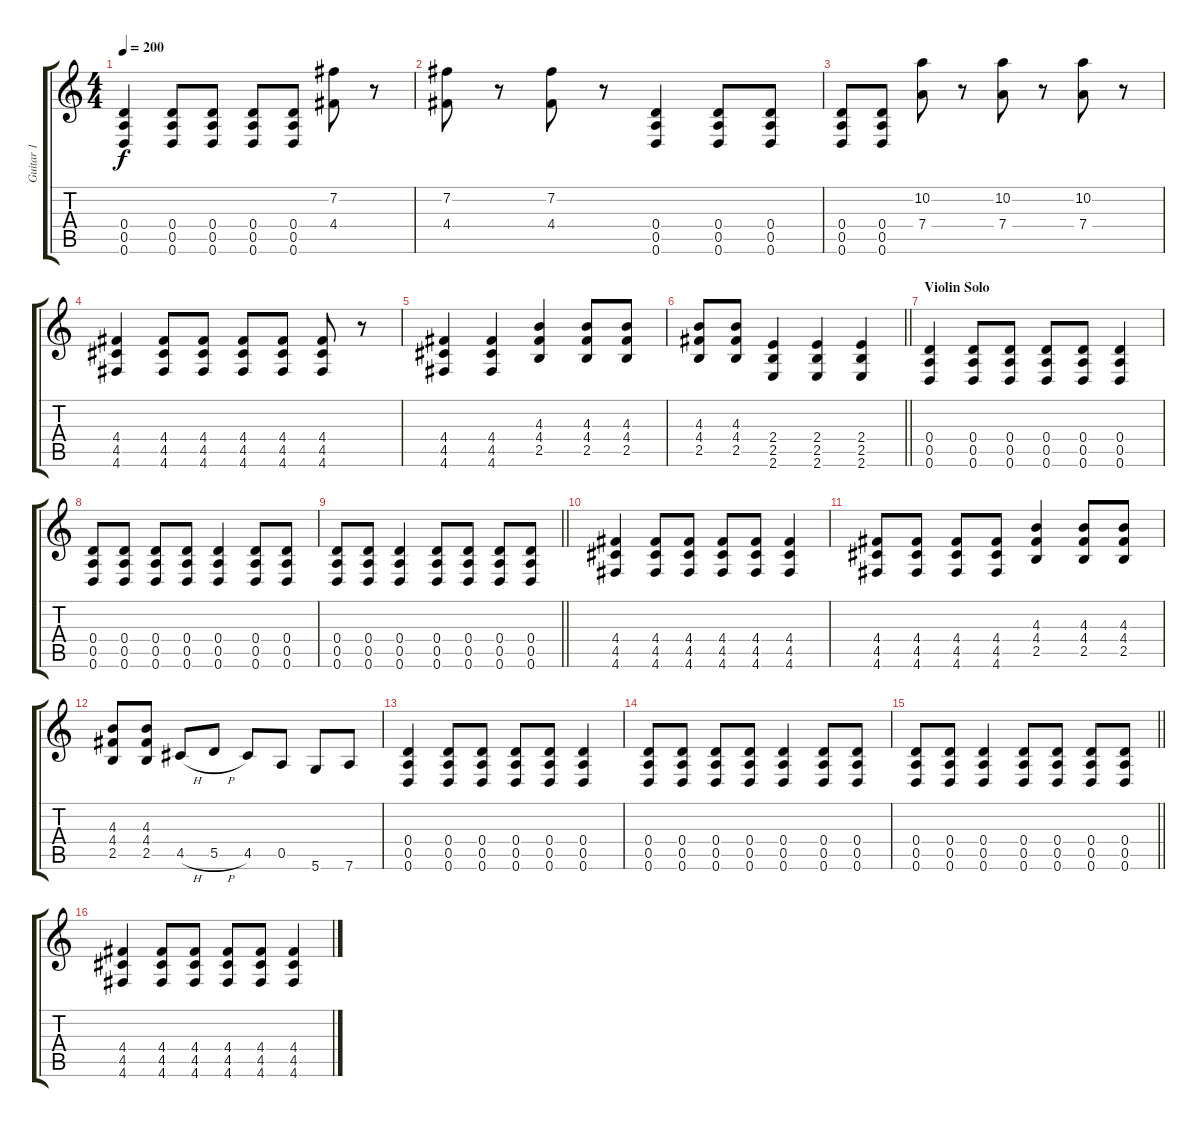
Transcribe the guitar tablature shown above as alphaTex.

\track ("Guitar 1" "Guitar 1") {instrument distortionguitar}
\staff {score tabs}
\tuning (E4 B3 G3 D3 A2 D2) {hide}
\ts (4 4)
\tempo 200
\clef g2
\ks c
(0.4 0.5 0.6).4{dy f} (0.4 0.5 0.6).8 (0.4 0.5 0.6).8 (0.4 0.5 0.6).8 (0.4 0.5 0.6).8 (7.2 4.4).8 r.8 |
(7.2 4.4).8 r.8 (7.2 4.4).8 r.8 (0.4 0.5 0.6).4 (0.4 0.5 0.6).8 (0.4 0.5 0.6).8 |
(0.4 0.5 0.6).8 (0.4 0.5 0.6).8 (10.2 7.4).8 r.8 (10.2 7.4).8 r.8 (10.2 7.4).8 r.8 |
(4.4 4.5 4.6).4 (4.4 4.5 4.6).8 (4.4 4.5 4.6).8 (4.4 4.5 4.6).8 (4.4 4.5 4.6).8 (4.4 4.5 4.6).8 r.8 |
(4.4 4.5 4.6).4 (4.4 4.5 4.6).4 (4.3 4.4 2.5).4 (4.3 4.4 2.5).8 (4.3 4.4 2.5).8 |
\barLineRight lightlight
(4.3 4.4 2.5).8 (4.3 4.4 2.5).8 (2.4 2.5 2.6).4 (2.4 2.5 2.6).4 (2.4 2.5 2.6).4 |
\section ("" "Violin Solo")
(0.4 0.5 0.6).4 (0.4 0.5 0.6).8 (0.4 0.5 0.6).8 (0.4 0.5 0.6).8 (0.4 0.5 0.6).8 (0.4 0.5 0.6).4 |
(0.4 0.5 0.6).8 (0.4 0.5 0.6).8 (0.4 0.5 0.6).8 (0.4 0.5 0.6).8 (0.4 0.5 0.6).4 (0.4 0.5 0.6).8 (0.4 0.5 0.6).8 |
\barLineRight lightlight
(0.4 0.5 0.6).8 (0.4 0.5 0.6).8 (0.4 0.5 0.6).4 (0.4 0.5 0.6).8 (0.4 0.5 0.6).8 (0.4 0.5 0.6).8 (0.4 0.5 0.6).8 |
(4.4 4.5 4.6).4 (4.4 4.5 4.6).8 (4.4 4.5 4.6).8 (4.4 4.5 4.6).8 (4.4 4.5 4.6).8 (4.4 4.5 4.6).4 |
(4.4 4.5 4.6).8 (4.4 4.5 4.6).8 (4.4 4.5 4.6).8 (4.4 4.5 4.6).8 (4.3 4.4 2.5).4 (4.3 4.4 2.5).8 (4.3 4.4 2.5).8 |
(4.3 4.4 2.5).8 (4.3 4.4 2.5).8 4.5{h}.8 5.5{h}.8 4.5.8 0.5.8 5.6.8 7.6.8 |
(0.4 0.5 0.6).4 (0.4 0.5 0.6).8 (0.4 0.5 0.6).8 (0.4 0.5 0.6).8 (0.4 0.5 0.6).8 (0.4 0.5 0.6).4 |
(0.4 0.5 0.6).8 (0.4 0.5 0.6).8 (0.4 0.5 0.6).8 (0.4 0.5 0.6).8 (0.4 0.5 0.6).4 (0.4 0.5 0.6).8 (0.4 0.5 0.6).8 |
\barLineRight lightlight
(0.4 0.5 0.6).8 (0.4 0.5 0.6).8 (0.4 0.5 0.6).4 (0.4 0.5 0.6).8 (0.4 0.5 0.6).8 (0.4 0.5 0.6).8 (0.4 0.5 0.6).8 |
(4.4 4.5 4.6).4 (4.4 4.5 4.6).8 (4.4 4.5 4.6).8 (4.4 4.5 4.6).8 (4.4 4.5 4.6).8 (4.4 4.5 4.6).4
